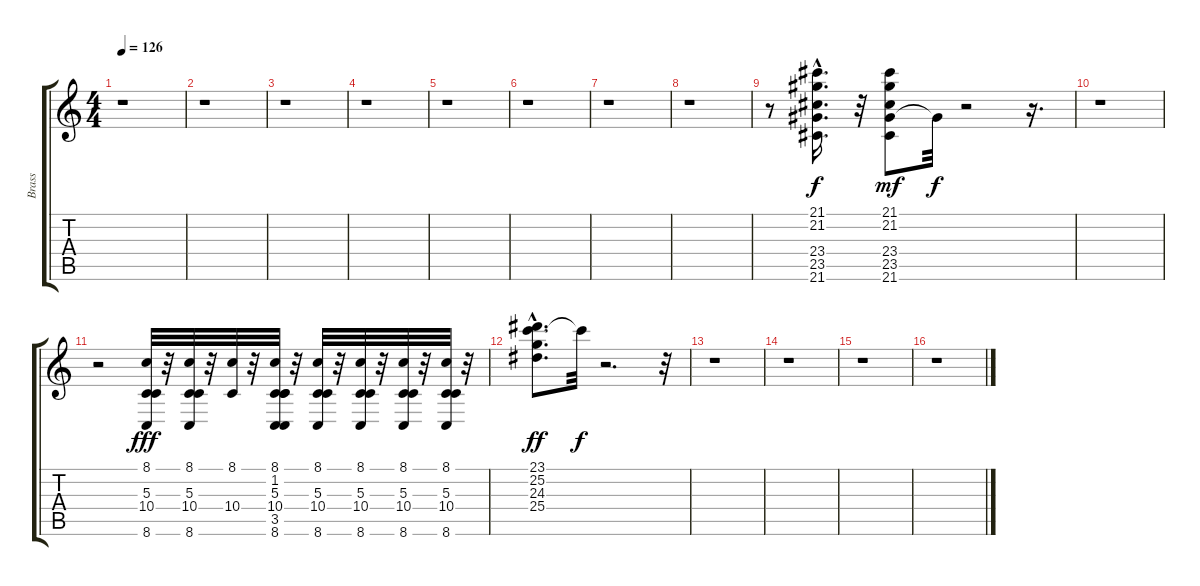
\track ("Brass" "Brass") {instrument brasssection}
\staff {score tabs}
\tuning (E4 B3 G3 D3 A2 E2) {hide}
\ts (4 4)
\tempo 126
\clef g2
\ks c
r.1{dy fff} |
r.1 |
r.1 |
r.1 |
r.1 |
r.1 |
r.1 |
r.1 |
r.8 (21.1{hac} 21.2{hac} 23.4{hac} 23.5{hac} 21.6).16{d dy f} r.32 (21.1 21.2 23.4 23.5 21.6).8{dy mf} 23.5{t}.32{dy f} r.2 r.16{d} |
r.1 |
r.2 (8.1 5.3 10.4 8.6).32{dy fff} r.32 (8.1 5.3 10.4 8.6).32 r.32 (8.1 10.4).32 r.32 (8.1 1.2 5.3 10.4 3.5 8.6).32 r.32 (8.1 5.3 10.4 8.6).32 r.32 (8.1 5.3 10.4 8.6).32 r.32 (8.1 5.3 10.4 8.6).32 r.32 (8.1 5.3 10.4 8.6).32 r.32 |
(23.1{hac} 25.2{hac} 24.3{hac} 25.4{hac}).8{d dy ff} 25.2{t}.32{dy f} r.2{d} r.32 |
r.1 |
r.1 |
r.1 |
r.1
